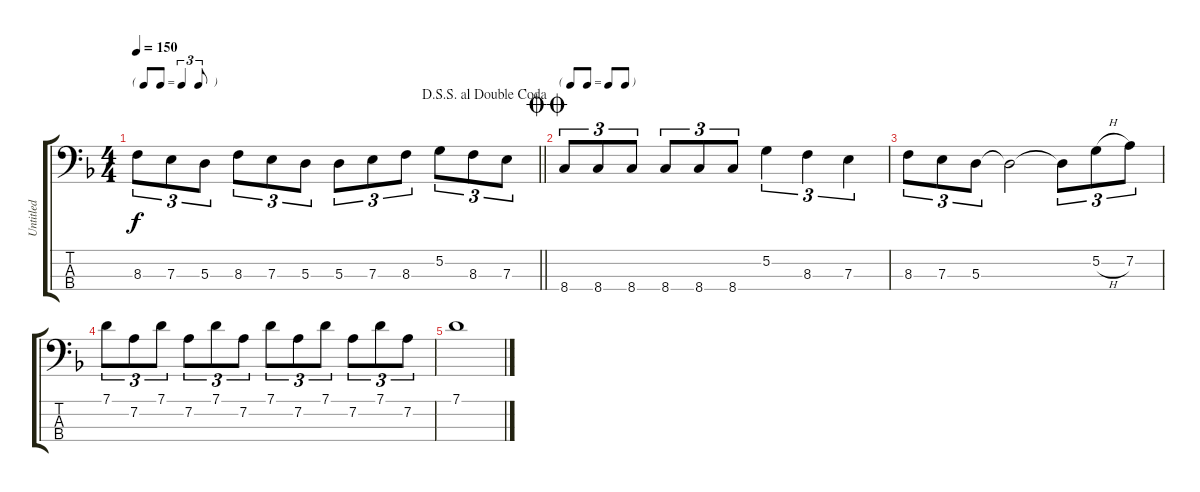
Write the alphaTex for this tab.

\track ("Untitled" "Untitled") {instrument electricbassfinger}
\staff {score tabs}
\tuning (G2 D2 A1 E1) {hide}
\ts (4 4)
\tf triplet8th
\jump dalsegnosegnoaldoublecoda
\tempo 150
\clef f4
\barLineRight lightlight
\ks f
8.3.8{tu (3 2) dy f} 7.3.8{tu (3 2)} 5.3.8{tu (3 2)} 8.3.8{tu (3 2)} 7.3.8{tu (3 2)} 5.3.8{tu (3 2)} 5.3.8{tu (3 2)} 7.3.8{tu (3 2)} 8.3.8{tu (3 2)} 5.2.8{tu (3 2)} 8.3.8{tu (3 2)} 7.3.8{tu (3 2)} |
\tf none
\jump doublecoda
8.4.8{tu (3 2)} 8.4.8{tu (3 2)} 8.4.8{tu (3 2)} 8.4.8{tu (3 2)} 8.4.8{tu (3 2)} 8.4.8{tu (3 2)} 5.2.4{tu (3 2)} 8.3.4{tu (3 2)} 7.3.4{tu (3 2)} |
8.3.8{tu (3 2)} 7.3.8{tu (3 2)} 5.3.8{tu (3 2)} 5.3{t}.2 5.3{t}.8{tu (3 2)} 5.2{h}.8{tu (3 2)} 7.2.8{tu (3 2)} |
7.1.8{tu (3 2)} 7.2.8{tu (3 2)} 7.1.8{tu (3 2)} 7.2.8{tu (3 2)} 7.1.8{tu (3 2)} 7.2.8{tu (3 2)} 7.1.8{tu (3 2)} 7.2.8{tu (3 2)} 7.1.8{tu (3 2)} 7.2.8{tu (3 2)} 7.1.8{tu (3 2)} 7.2.8{tu (3 2)} |
7.1.1
